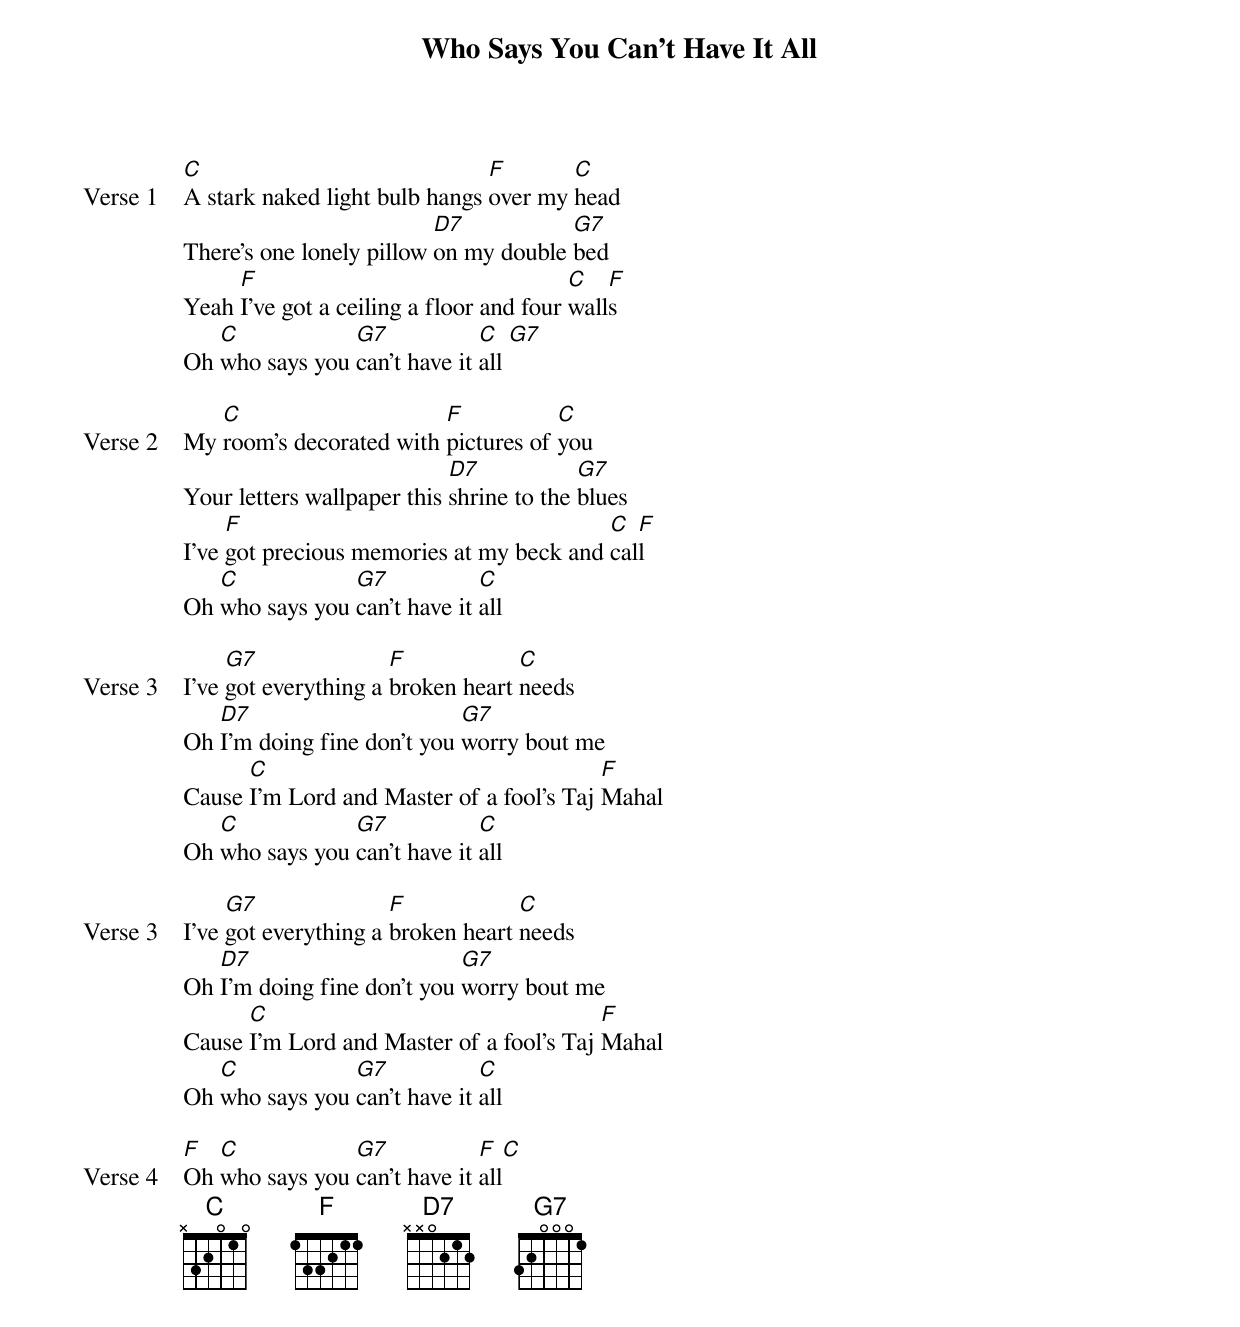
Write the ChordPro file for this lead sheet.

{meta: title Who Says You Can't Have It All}
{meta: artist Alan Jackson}
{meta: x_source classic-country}
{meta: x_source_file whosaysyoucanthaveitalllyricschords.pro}
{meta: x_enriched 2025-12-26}

{start_of_verse: Verse 1}
[C]A stark naked light bulb hangs [F]over my [C]head
There's one lonely pillow [D7]on my double [G7]bed
Yeah [F]I've got a ceiling a floor and four [C]wall[F]s
Oh [C]who says you [G7]can't have it [C]all [G7]
{end_of_verse}

{start_of_verse: Verse 2}
My [C]room's decorated with [F]pictures of [C]you
Your letters wallpaper this [D7]shrine to the [G7]blues
I've [F]got precious memories at my beck and [C]cal[F]l
Oh [C]who says you [G7]can't have it [C]all
{end_of_verse}

{start_of_verse: Verse 3}
I've [G7]got everything a [F]broken heart [C]needs
Oh [D7]I'm doing fine don't you [G7]worry bout me
Cause [C]I'm Lord and Master of a fool's Taj [F]Mahal
Oh [C]who says you [G7]can't have it [C]all
{end_of_verse}

{start_of_verse: Verse 3}
I've [G7]got everything a [F]broken heart [C]needs
Oh [D7]I'm doing fine don't you [G7]worry bout me
Cause [C]I'm Lord and Master of a fool's Taj [F]Mahal
Oh [C]who says you [G7]can't have it [C]all
{end_of_verse}

{start_of_verse: Verse 4}
[F]Oh [C]who says you [G7]can't have it [F]all[C]
{end_of_verse}
